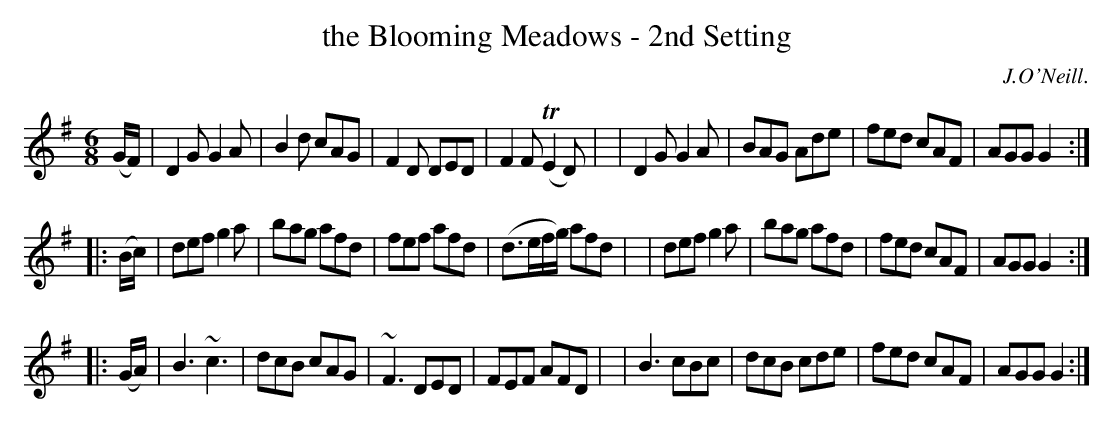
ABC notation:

X:1
T: the Blooming Meadows - 2nd Setting
O: J.O'Neill.
M: 6/8
L: 1/8
K: G
(G/F/) \
| D2G G2A | B2d cAG | F2D DED | F2F (TE2D) |\
| D2G G2A | BAG Ade | fed cAF | AGG G2 :|
|: (B/c/) \
| def g2a | bag afd | fef afd | (d>ef/g/) afd |\
| def g2a | bag afd | fed cAF | AGG G2 :|
|: (G/A/) \
| B3 ~c3 | dcB cAG | ~F3 DED | FEF AFD |\
| B3 cBc | dcB cde | fed cAF | AGG G2 :|
